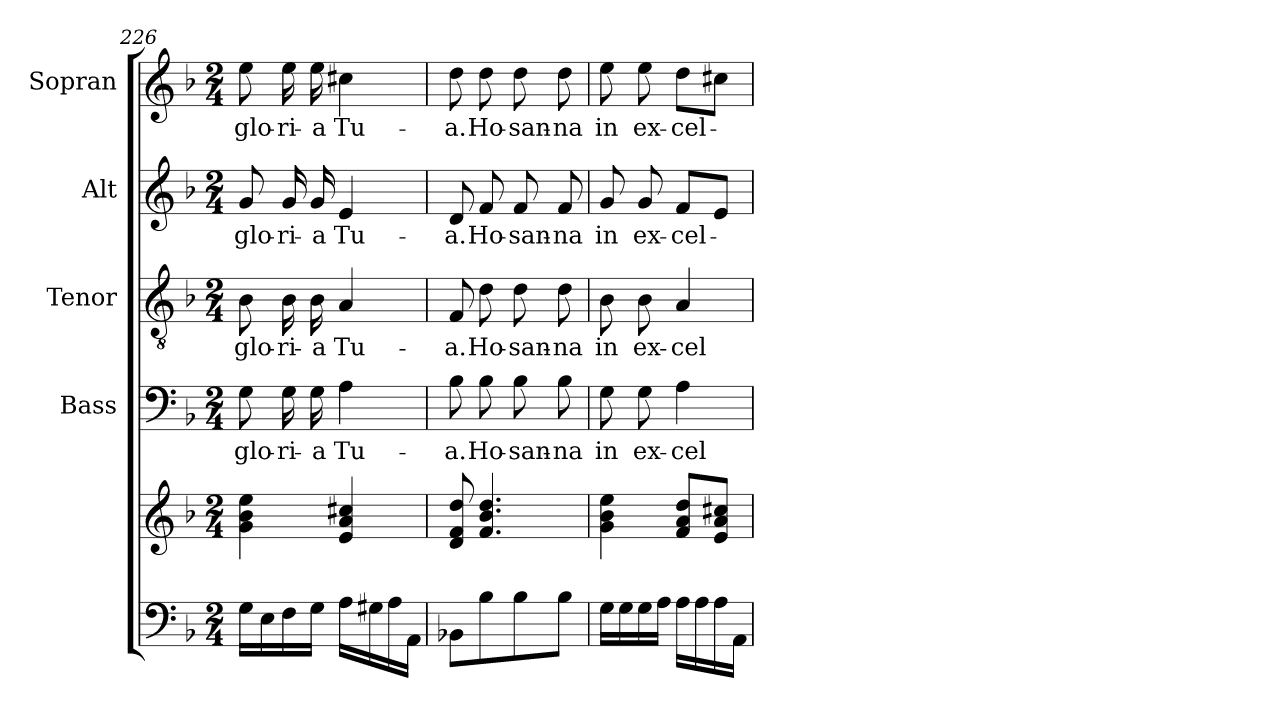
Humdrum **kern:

**kern	**kern	**kern	**text	**kern	**text	**kern	**text	**kern	**text
*part5	*part5	*part4	*part4	*part3	*part3	*part2	*part2	*part1	*part1
*staff6	*staff5	*staff4	*staff4	*staff3	*staff3	*staff2	*staff2	*staff1	*staff1
*	*	*I"Bass	*	*I"Tenor	*	*I"Alt	*	*I"Sopran	*
*	*	*I'B.	*	*I'T.	*	*I'A.	*	*I'S.	*
*clefF4	*clefG2	*clefF4	*	*clefGv2	*	*clefG2	*	*clefG2	*
*k[b-]	*k[b-]	*k[b-]	*	*k[b-]	*	*k[b-]	*	*k[b-]	*
*F:	*F:	*F:	*	*F:	*	*F:	*	*F:	*
*M2/4	*M2/4	*M2/4	*	*M2/4	*	*M2/4	*	*M2/4	*
=226	=226	=226	=226	=226	=226	=226	=226	=226	=226
!	!	!	!LO:LY:b	!	!LO:LY:b	!	!LO:LY:b	!	!LO:LY:b
16G\LL	4g\ 4b-\ 4ee\	8G\	glo-	8B-\	glo-	8g/	glo-	8ee\	glo-
16E\	.	.	.	.	.	.	.	.	.
!	!	!	!LO:LY:b	!	!LO:LY:b	!	!LO:LY:b	!	!LO:LY:b
16F\	.	16G\	-ri-	16B-\	-ri-	16g/	-ri-	16ee\	-ri-
!	!	!	!LO:LY:b	!	!LO:LY:b	!	!LO:LY:b	!	!LO:LY:b
16G\JJ	.	16G\	-a	16B-\	-a	16g/	-a	16ee\	-a
!	!	!	!LO:LY:b	!	!LO:LY:b	!	!LO:LY:b	!	!LO:LY:b
16A\LL	4e/ 4a/ 4cc#X/	4A\	Tu-	4A/	Tu-	4e/	Tu-	4cc#X\	Tu-
16G#X\	.	.	.	.	.	.	.	.	.
16A\	.	.	.	.	.	.	.	.	.
16AA\JJ	.	.	.	.	.	.	.	.	.
=227	=227	=227	=227	=227	=227	=227	=227	=227	=227
!	!	!	!LO:LY:b	!	!LO:LY:b	!	!LO:LY:b	!	!LO:LY:b
8BB-X\L	8d/ 8f/ 8dd/	8B-\	-a.	8F/	-a.	8d/	-a.	8dd\	-a.
!	!	!	!LO:LY:b	!	!LO:LY:b	!	!LO:LY:b	!	!LO:LY:b
8B-\	4.f/ 4.b-/ 4.dd/	8B-\	Ho-	8d\	Ho-	8f/	Ho-	8dd\	Ho-
!	!	!	!LO:LY:b	!	!LO:LY:b	!	!LO:LY:b	!	!LO:LY:b
8B-\	.	8B-\	-san-	8d\	-san-	8f/	-san-	8dd\	-san-
!	!	!	!LO:LY:b	!	!LO:LY:b	!	!LO:LY:b	!	!LO:LY:b
8B-\J	.	8B-\	-na	8d\	-na	8f/	-na	8dd\	-na
=228	=228	=228	=228	=228	=228	=228	=228	=228	=228
!	!	!	!LO:LY:b	!	!LO:LY:b	!	!LO:LY:b	!	!LO:LY:b
16G\LL	4g\ 4b-\ 4ee\	8G\	in	8B-\	in	8g/	in	8ee\	in
16G\	.	.	.	.	.	.	.	.	.
!	!	!	!LO:LY:b	!	!LO:LY:b	!	!LO:LY:b	!	!LO:LY:b
16G\	.	8G\	ex-	8B-\	ex-	8g/	ex-	8ee\	ex-
16A\JJ	.	.	.	.	.	.	.	.	.
!	!	!	!LO:LY:b	!	!LO:LY:b	!	!LO:LY:b	!	!LO:LY:b
16A\LL	8f/ 8a/ 8dd/L	4A\	-cel-	4A/	-cel-	8f/L	-cel-	8dd\L	-cel-
16A\	.	.	.	.	.	.	.	.	.
16A\	8e/ 8a/ 8cc#X/J	.	.	.	.	8e/J	.	8cc#X\J	.
16AA\JJ	.	.	.	.	.	.	.	.	.
=	=	=	=	=	=	=	=	=	=
*-	*-	*-	*-	*-	*-	*-	*-	*-	*-
